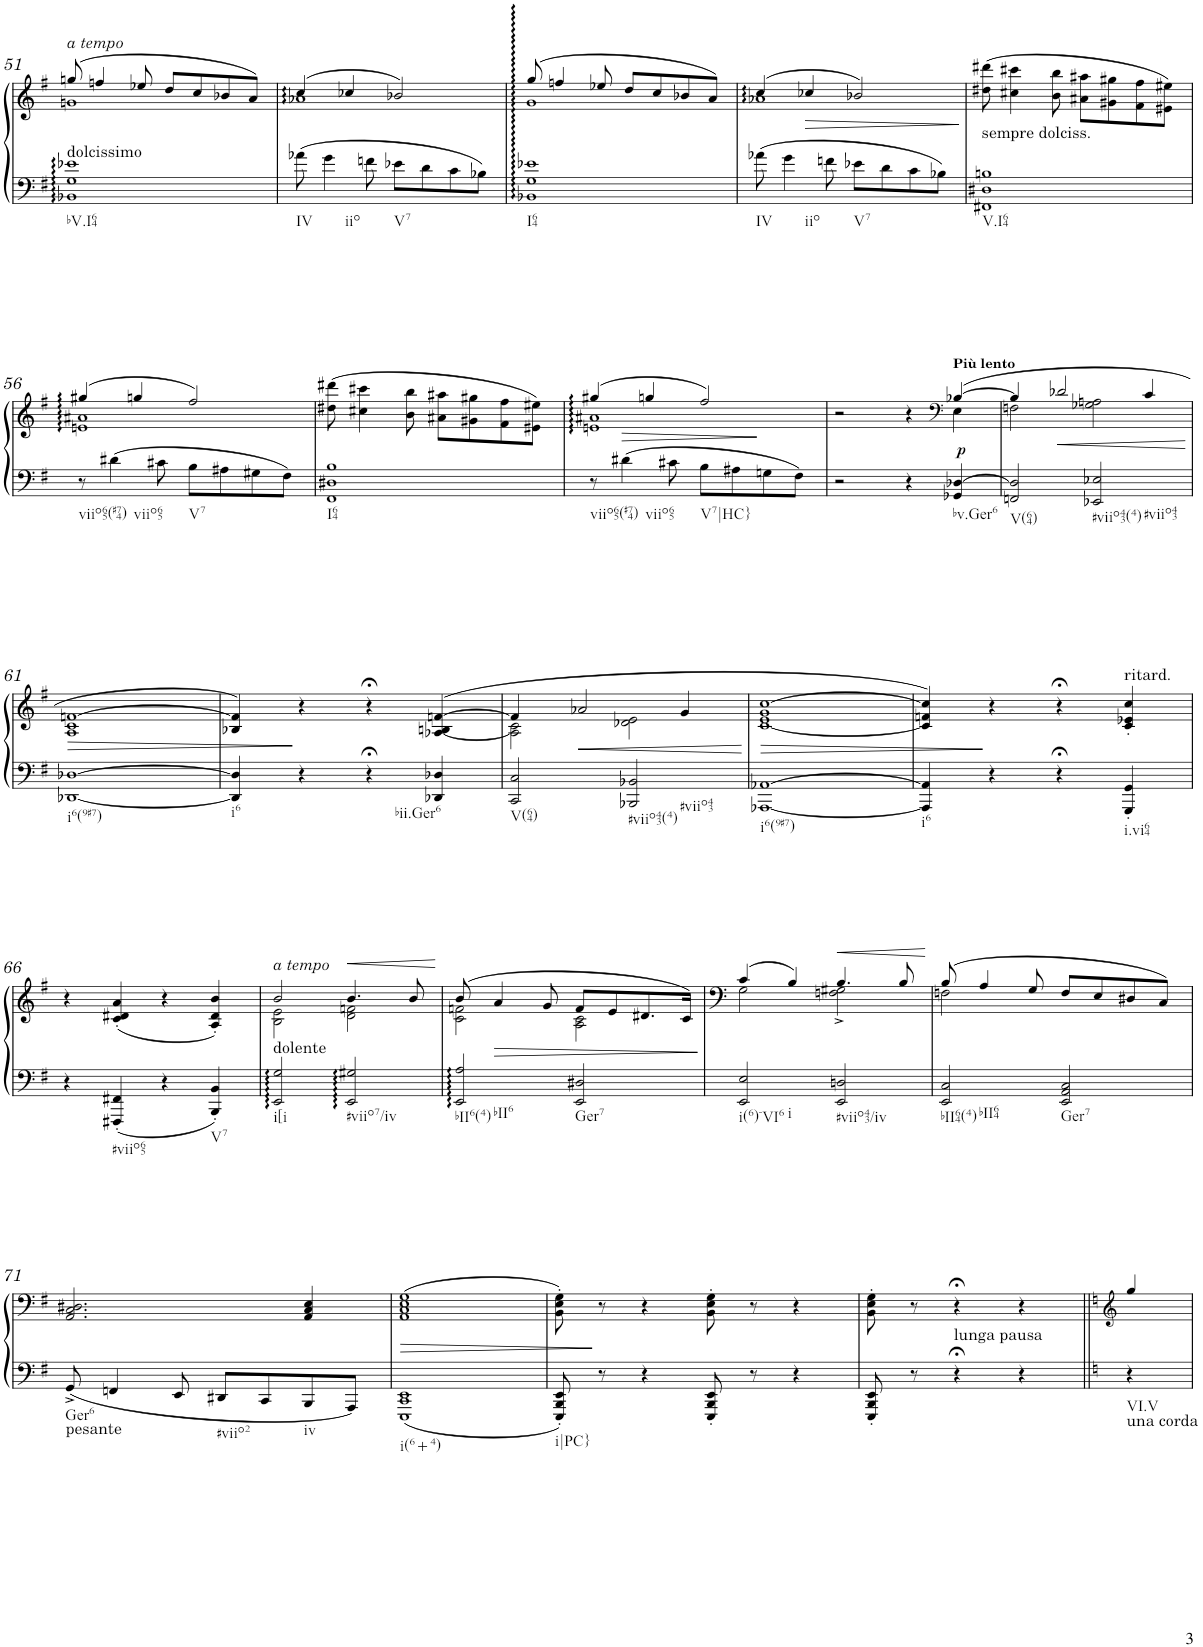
**kern	**kern	**dynam	**harte
*part1	*part1	*part1	*part1
*staff2	*staff1	*staff1/2	*
*I"Piano	*	*	*
*I'Pno.	*	*	*
!!LO:PB:g=z
*clefG2	*clefF4	*	*
*k[f#]	*k[f#]	*	*
*M4/4	*M4/4	*	*
*met(c)	*met(c)	*	*
=51	=51	=51	=51
*	*^	*	*
!	!LO:TX:a:i:t=a tempo	!	!	!
!LO:TX:a:t=dolcissimo	!	!	!	!
1BB-X 1G 1e-X	(8ggn/	1gn	.	.
.	4ffn/	.	.	.
.	8ee-X/	.	.	.
.	8dd/L	.	.	.
.	8cc/	.	.	.
.	8b-X/	.	.	.
.	8a/J)	.	.	.
=52	=52	=52	=52	=52
8a-X\	(4cc/	1a-X	.	.
4g\	.	.	.	.
.	4cc-X/	.	.	.
8fn\	.	.	.	.
8e-X\L	2b-X/)	.	.	.
8d\	.	.	.	.
8c\	.	.	.	.
8B-X\J	.	.	.	.
=53	=53	=53	=53	=53
1BB-X 1G 1e-X	(8gg/	1g	.	.
.	4ffn/	.	.	.
.	8ee-X/	.	.	.
.	8dd/L	.	.	.
.	8cc/	.	.	.
.	8b-X/	.	.	.
.	8a/J)	.	.	.
=54	=54	=54	=54	=54
8a-X\	(4cc/	1a-X	.	.
4g\	.	.	.	.
!	!	!	!LO:HP:b	!
.	4cc-X/	.	>	.
8fn\	.	.	.	.
8e-X\L	2b-X/)	.	.	.
8d\	.	.	.	.
8c\	.	.	.	.
8B-X\J	.	.	.	.
*	*v	*v	*	*
.	.	]	.
=55	=55	=55	=55
!	!LO:TX:b:t=sempre dolciss.	!	!
1FF#X 1D#X 1Bn	(8dd#X\ 8ddd#X\	.	.
.	4cc#X\ 4ccc#X\	.	.
.	8b\ 8bb\	.	.
.	8a#X\ 8aa#X\L	.	.
.	8g#X\ 8gg#X\	.	.
.	8f#\ 8ff#\	.	.
.	8e#X\ 8ee#X\J)	.	.
!!LO:LB:g=z
=56	=56	=56	=56
*	*^	*	*
8r	(4gg#X/	1en 1a#X	.	.
4d#X\	.	.	.	.
.	4ggn/	.	.	.
8c#X\	.	.	.	.
8B\L	2ff#/)	.	.	.
8A#X\	.	.	.	.
8G#X\	.	.	.	.
8F#\J	.	.	.	.
*	*v	*v	*	*
=57	=57	=57	=57
1FF# 1D#X 1B	(8dd#X\ 8ddd#X\	.	.
.	4cc#X\ 4ccc#X\	.	.
.	8b\ 8bb\	.	.
.	8a#X\ 8aa#X\L	.	.
.	8g#X\ 8gg#X\	.	.
.	8f#\ 8ff#\	.	.
.	8e#X\ 8ee#X\J)	.	.
=58	=58	=58	=58
*	*^	*	*
8r	(4gg#X/	1en 1a#X	.	.
4d#X\	.	.	.	.
.	4ggn/	.	.	.
8c#X\	.	.	.	.
8B\L	2ff#/)	.	.	.
8A#X\	.	.	.	.
8Gn\	.	.	.	.
8F#\J	.	.	.	.
=59	=59	=59	=59	=59
2r	2r	2ryy	.	.
4r	4r	4ryy	.	.
*	*clefF4	*	*	*
!	!LO:TX:a:B:t=Più lento	!	!	!
!	!	!	!LO:DY:b	!
4GG-X/ [4D-X/	([4B-X/	4E\	p	.
=60	=60	=60	=60	=60
2FFn/ 2D-/]	4B-/]	2Fn\	.	.
!	!	!	!LO:HP:b	!
.	2d-X/	.	<	.
2EE-X/ 2E-X/	.	2G-X\ 2An\	.	.
.	4c/	.	.	.
*	*v	*v	*	*
.	.	[	.
!!LO:LB:g=z
=61	=61	=61	=61
!	!	!LO:HP:b	!
[1DD-X [1D-X	1A 1c [1fn	>	.
=62	=62	=62	=62
4DD-/] 4D-/]	4B-X/ 4f/])	.	.
4r	4r	]	.
4r;<	4r;<	.	.
4DD-X/ 4D-X/	([4A-X/ 4Bn/ [4fn/	.	.
=63	=63	=63	=63
*	*^	*	*
2CC/ 2C/	4f/]	2A-\] 2c\	.	.
!	!	!	!LO:HP:b	!
.	2a-X/	.	<	.
2BBB-X/ 2BB-X/	.	2d-X\ 2e\	.	.
.	4g/	.	.	.
*	*v	*v	*	*
.	.	[	.
=64	=64	=64	=64
!	!	!LO:HP:b	!
[1AAA-X [1AA-X	[1c 1e 1g [1cc	>	.
=65	=65	=65	=65
4AAA-/] 4AA-/]	4c/] 4fn/ 4cc/])	.	.
4r	4r	]	.
4r;<	4r;<	.	.
!	!LO:TX:a:t=ritard.	!	!
4GGG/' 4GG/'	4c/' 4e-X/' 4cc/'	.	.
!!LO:LB:g=z
=66	=66	=66	=66
4r	4r	.	.
4FFF#X/' 4FF#X/'	(4c/' 4d#X/' 4a/'	.	.
4r	4r	.	.
4BBB/' 4BB/'	4A/' 4d#/' 4b/')	.	.
=67	=67	=67	=67
*	*^	*	*
!	!LO:TX:a:i:t=a tempo	!	!	!
!LO:TX:a:t=dolente	!	!	!	!
2EE/ 2G/	2b/	2B\ 2e\	.	.
!	!	!	!LO:HP:b	!
2EE/ 2G#X/	4.b/	2d\ 2fn\	<	.
.	8b/	.	.	.
*	*v	*v	*	*
.	.	[	.
=68	=68	=68	=68
*	*^	*	*
2EE/ 2A/	(8b/	2c\ 2fn\	.	.
!	!	!	!LO:HP:b	!
.	4a/	.	>	.
.	8g/	.	.	.
!	!	!	!	!LO:H:kt=Ger7
2EE/ 2D#X/	8f/L	2A\ 2c\	.	N
.	8e/	.	.	.
.	8.d#X/	.	.	.
.	16c/Jk)	.	.	.
*	*v	*v	*	*
.	.	]	.
=69	=69	=69	=69
*	*^	*	*
2EE/ 2E/	(4c/	2G\	.	.
.	4B/)	.	.	.
!	!	!	!LO:HP:b	!
2EE/ 2Dn/	4.B/	2Fn\^ 2G#X\^	<	.
.	8B/	.	.	.
*	*v	*v	*	*
.	.	[	.
=70	=70	=70	=70
*	*^	*	*
2EE/ 2C/	(8B/	2Fn\	.	.
.	4A/	.	.	.
.	8G/	.	.	.
!	!	!	!	!LO:H:kt=Ger7
2EE/ 2AA/ 2C/	8F/L	2ryy	.	N
.	8E/	.	.	.
.	8D#X/	.	.	.
.	8C/J)	.	.	.
*	*v	*v	*	*
!!LO:LB:g=z
=71	=71	=71	=71
!LO:TX:b:t=pesante	!	!	!LO:H:kt=Ger6
8GG^/	2.AA/ 2.C/ 2.D#X/	.	N
4FFn/	.	.	.
8EE/	.	.	.
8DD#X/L	.	.	.
8CC/	.	.	.
8BBB/	4AA/ 4C/ 4E/	.	.
8AAA/J	.	.	.
=72	=72	=72	=72
!	!	!LO:HP:b	!
1EEE 1CC 1EE	(1AA 1C 1E 1G	>	.
=73	=73	=73	=73
8EEE/' 8BBB/' 8EE/'	8BB\' 8E\' 8G\')	.	.
8r	8r	]	.
4r	4r	.	.
8EEE/' 8BBB/' 8EE/'	8BB\' 8E\' 8G\'	.	.
8r	8r	.	.
4r	4r	.	.
=74	=74	=74	=74
8EEE/' 8BBB/' 8EE/'	8BB\' 8E\' 8G\'	.	.
8r	8r	.	.
!LO:TX:a:t=lunga pausa	!	!	!
4r;<	4r;<	.	.
4r	4r	.	.
=74X4||	=74X4||	=74X4||	=74X4||
*	*clefG2	*	*
*k[]	*k[]	*	*
!LO:TX:b:t=una corda	!	!	!
4r	4gg/	.	.
=	=	=	=
*-	*-	*-	*-
